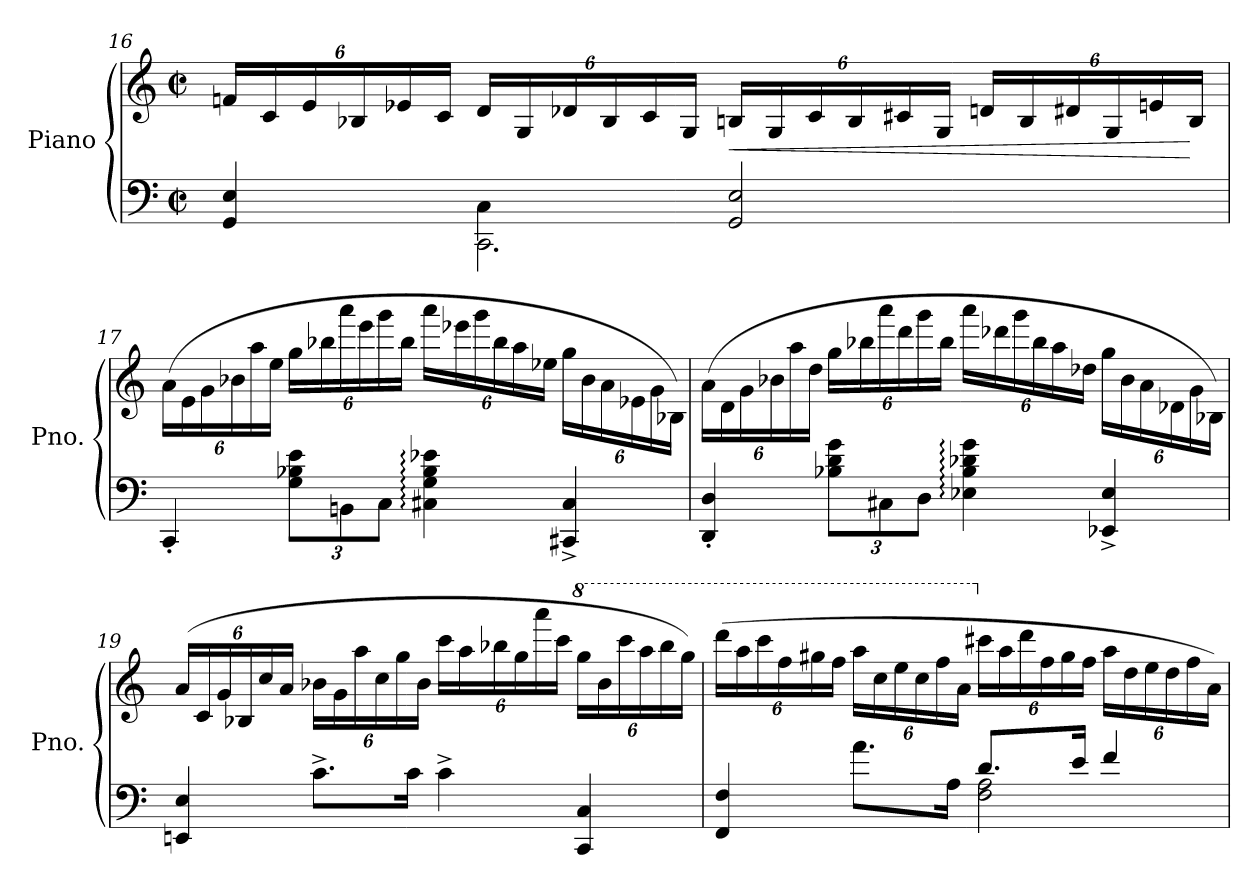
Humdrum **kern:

**kern	**kern	**dynam
*part1	*part1	*part1
*staff2	*staff1	*staff1/2
*I"Piano	*	*
*I'Pno.	*	*
*clefF4	*clefG2	*
*k[]	*k[]	*
*M2/2	*M2/2	*
*met(c|)	*met(c|)	*
=16	=16	=16
*^	*	*
*	*	*Xbrackettup	*
4GG/ 4E/	4ryy	24fn/LL	.
.	.	24c/	.
.	.	24e/	.
.	.	24B-X/	.
.	.	24e-X/	.
.	.	24c/JJ	.
4C\	2.CC\	24d/LL	.
.	.	24G/	.
.	.	24d-X/	.
.	.	24B-/	.
.	.	24c/	.
.	.	24G/JJ	.
!	!	!	!LO:HP:b
2GG/ 2E/	.	24Bn/LL	<
.	.	24G/	.
.	.	24c/	.
.	.	24B/	.
.	.	24c#X/	.
.	.	24G/JJ	.
.	.	24dn/LL	.
.	.	24B/	.
.	.	24d#X/	.
.	.	24G/	.
.	.	24en/	.
.	.	24B/JJ	[
*v	*v	*	*
!!LO:LB:g=z
=17	=17	=17
4CC'/	(>24a\LL	.
.	24e\	.
.	24g\	.
.	24b-X\	.
.	24aa\	.
.	24ee\JJ	.
*Xbrackettup	*	*
12G\ 12B-X\ 12e\L	24gg\LL	.
.	24bb-X\	.
12BBn\	24aaa\	.
.	24eee\	.
12C\J	24ggg\	.
.	24bb-\JJ	.
4C#X\: 4G\: 4B-\: 4e-X\:	24aaa\LL	.
.	24eee-X\	.
.	24ggg\	.
.	24bb-\	.
.	24aa\	.
.	24ee-X\JJ	.
4CC#X/^ 4C#/^	24gg\LL	.
.	24b-\	.
.	24a\	.
.	24e-X\	.
.	24g\	.
.	24B-X\JJ)	.
=18	=18	=18
4DD/' 4D/'	(>24a\LL	.
.	24d\	.
.	24g\	.
.	24b-X\	.
.	24aa\	.
.	24dd\JJ	.
12B-X\ 12d\ 12g\L	24gg\LL	.
.	24bb-X\	.
12C#X\	24aaa\	.
.	24ddd\	.
12D\J	24ggg\	.
.	24bb-\JJ	.
4E-X\: 4B-\: 4d-X\: 4g\:	24aaa\LL	.
.	24ddd-X\	.
.	24ggg\	.
.	24bb-\	.
.	24aa\	.
.	24dd-X\JJ	.
4EE-X/^ 4E-/^	24gg\LL	.
.	24b-\	.
.	24a\	.
.	24d-X\	.
.	24g\	.
.	24B-X\JJ)	.
!!LO:LB:g=z
=19	=19	=19
4EEn/ 4E/	(>24a/LL	.
.	24c/	.
.	24g/	.
.	24B-X/	.
.	24cc/	.
.	24a/JJ	.
8.c^\L	24b-X\LL	.
.	24g\	.
.	24aa\	.
.	24cc\	.
.	24gg\	.
16c\Jk	.	.
.	24b-\JJ	.
4c^\	24ccc\LL	.
.	24aa\	.
.	24bb-X\	.
.	24gg\	.
.	24aaa\	.
.	24ccc\JJ	.
*	*8va	*
4CC/ 4C/	24ggg\LL	.
.	24bb-\	.
.	24cccc\	.
.	24aaa\	.
.	24bbb-\	.
.	24ggg\JJ)	.
=20	=20	=20
*^	*	*
4FF/ 4F/	4ryy	(>24dddd\LL	.
.	.	24aaa\	.
.	.	24cccc\	.
.	.	24fff\	.
.	.	24ggg#X\	.
.	.	24fff\JJ	.
8.a\L	4ryy	24aaa\LL	.
.	.	24ccc\	.
.	.	24eee\	.
.	.	24ccc\	.
.	.	24fff\	.
16A\Jk	.	.	.
.	.	24aa\JJ	.
*	*	*X8va	*
8.d/L	2F\ 2A\	24ccc#X\LL	.
.	.	24aa\	.
.	.	24ddd\	.
.	.	24ff\	.
.	.	24gg#\	.
16e/Jk	.	.	.
.	.	24ff\JJ	.
4f/	.	24aa\LL	.
.	.	24dd\	.
.	.	24ee\	.
.	.	24dd\	.
.	.	24ff\	.
.	.	24a\JJ)	.
*v	*v	*	*
=	=	=
*-	*-	*-
